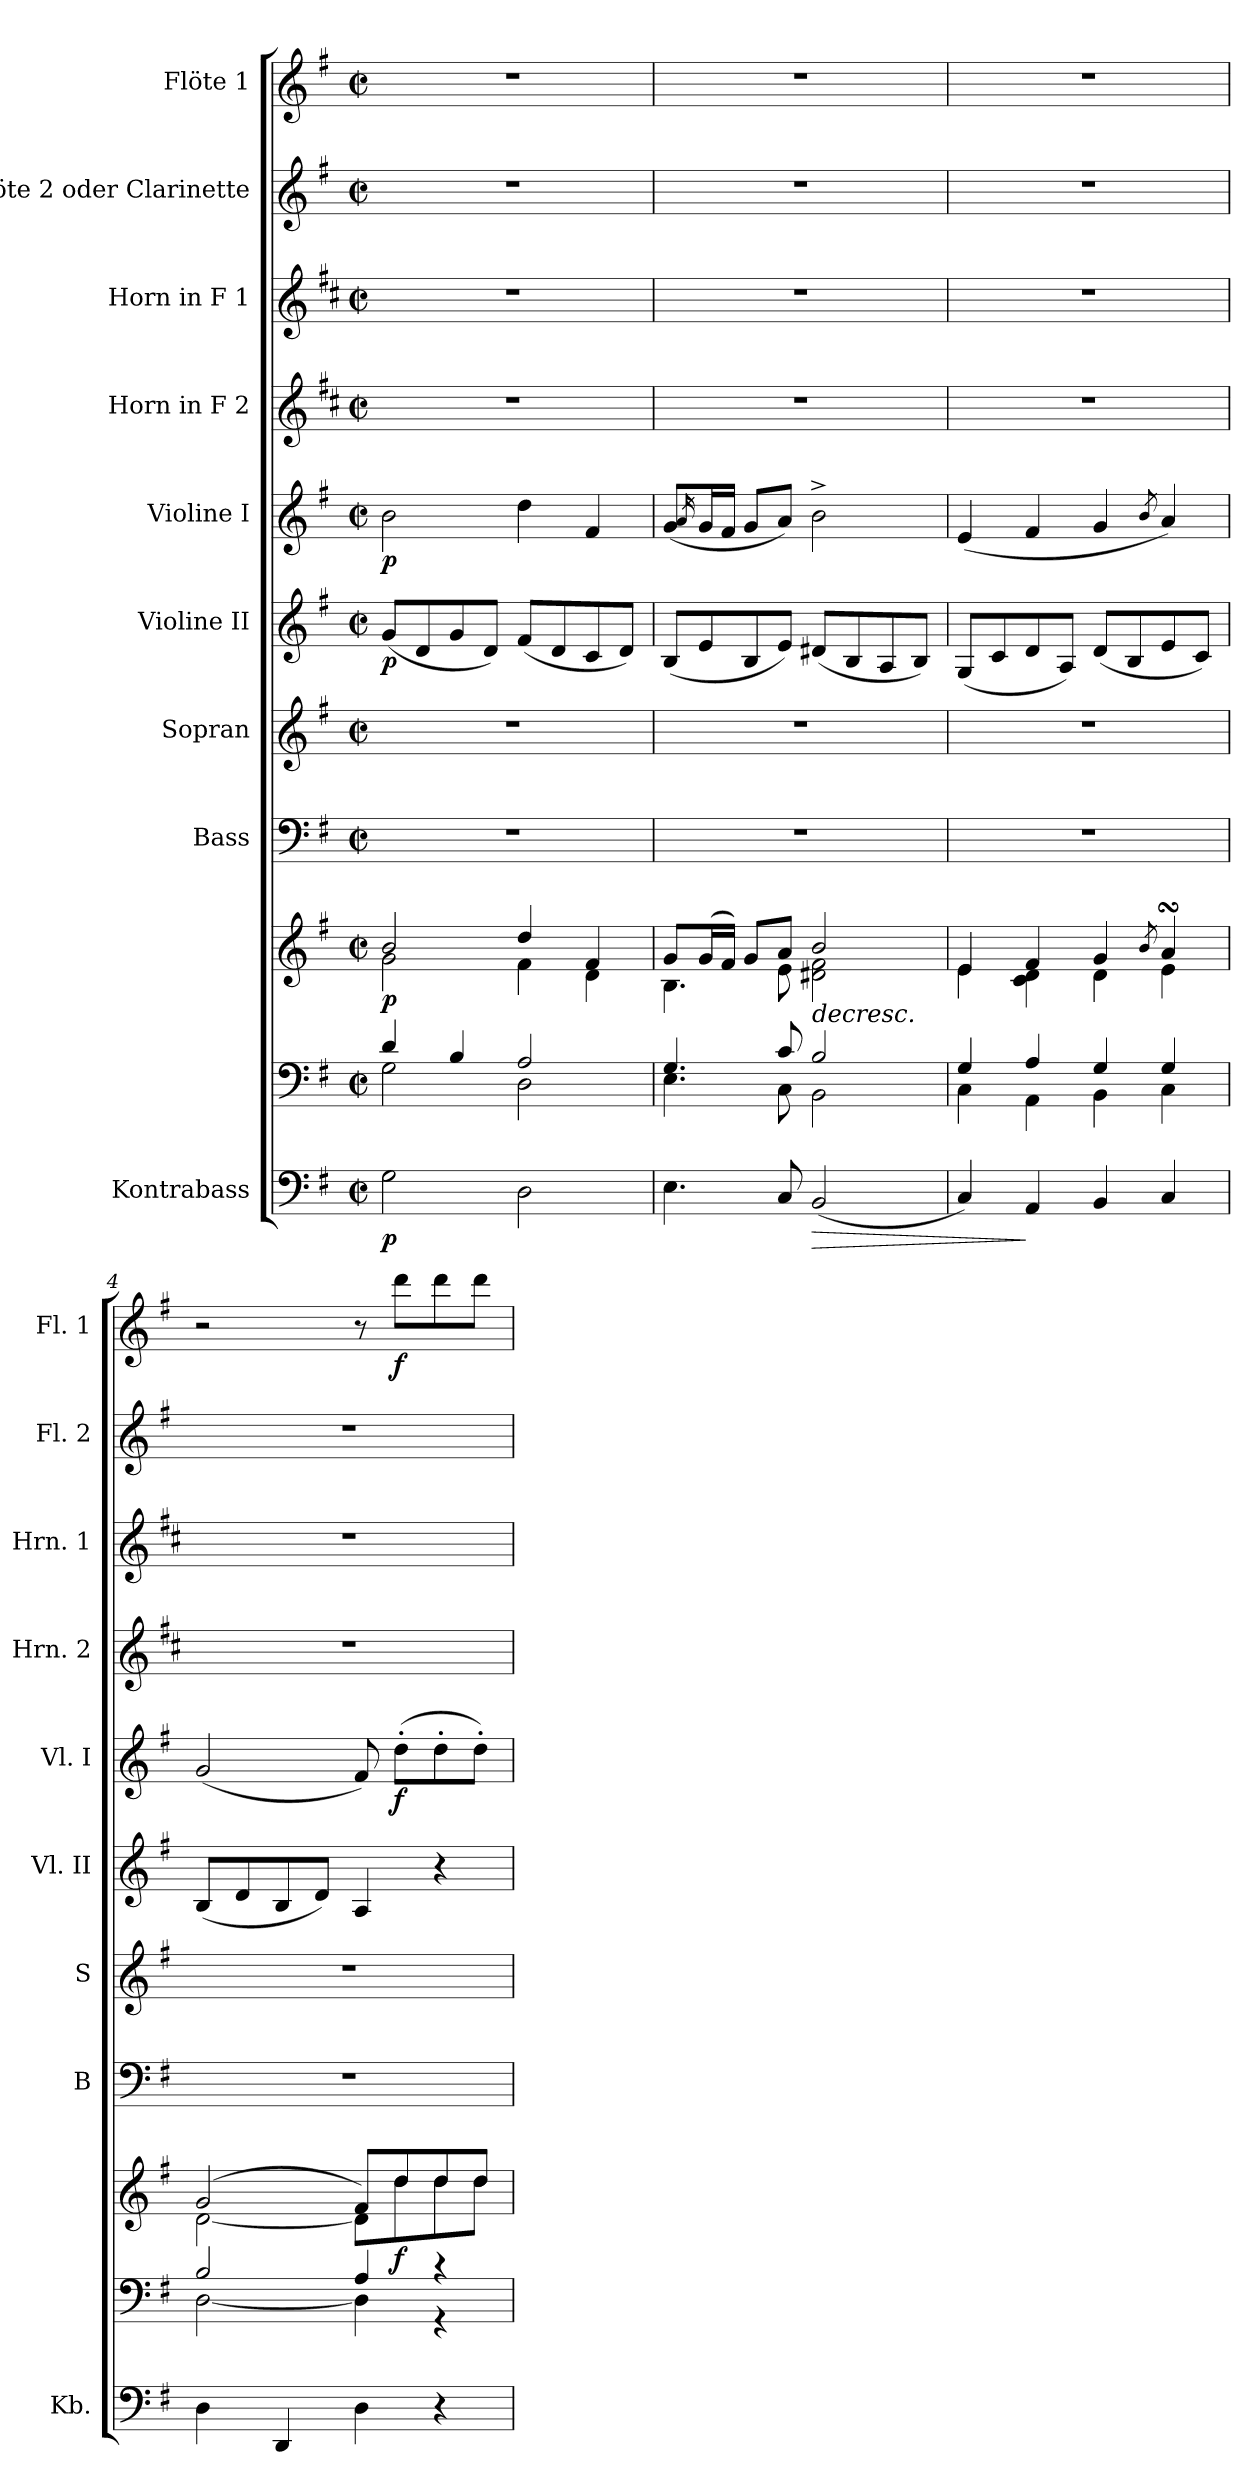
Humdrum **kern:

**kern	**dynam	**kern	**kern	**dynam	**kern	**kern	**kern	**dynam	**kern	**dynam	**kern	**kern	**kern	**kern	**dynam
*part10	*part10	*part9	*part9	*part9	*part8	*part7	*part6	*part6	*part5	*part5	*part4	*part3	*part2	*part1	*part1
*staff11	*staff11	*staff10	*staff9	*staff9/10	*staff8	*staff7	*staff6	*staff6	*staff5	*staff5	*staff4	*staff3	*staff2	*staff1	*staff1
*I"Kontrabass	*	*	*	*	*I"Bass	*I"Sopran	*I"Violine II	*	*I"Violine I	*	*I"Horn in F 2	*I"Horn in F 1	*I"Flöte 2 oder Clarinette	*I"Flöte 1	*
*I'Kb.	*	*	*	*	*I'B	*I'S	*I'Vl. II	*	*I'Vl. I	*	*I'Hrn. 2	*I'Hrn. 1	*I'Fl. 2	*I'Fl. 1	*
*clefF4	*	*clefF4	*clefG2	*	*clefF4	*clefG2	*clefG2	*	*clefG2	*	*clefG2	*clefG2	*clefG2	*clefG2	*
*ITrd7c12	*	*	*	*	*	*	*	*	*	*	*ITrd4c7	*ITrd4c7	*	*	*
*k[f#]	*	*k[f#]	*k[f#]	*	*k[f#]	*k[f#]	*k[f#]	*	*k[f#]	*	*k[f#]	*k[f#]	*k[f#]	*k[f#]	*
*G:	*	*G:	*G:	*	*G:	*G:	*G:	*	*G:	*	*G:	*G:	*G:	*G:	*
*M2/2	*	*M2/2	*M2/2	*	*M2/2	*M2/2	*M2/2	*	*M2/2	*	*M2/2	*M2/2	*M2/2	*M2/2	*
*met(c|)	*	*met(c|)	*met(c|)	*	*met(c|)	*met(c|)	*met(c|)	*	*met(c|)	*	*met(c|)	*met(c|)	*met(c|)	*met(c|)	*
=1	=1	=1	=1	=1	=1	=1	=1	=1	=1	=1	=1	=1	=1	=1	=1
*	*	*^	*^	*	*	*	*	*	*	*	*	*	*	*	*
!	!LO:DY:b	!	!	!	!	!LO:DY:b	!	!	!	!LO:DY:b	!	!LO:DY:b	!	!	!	!	!
2GG\	p	4d/	2G\	2b/	2g\	p	1r	1r	(<8g/L	p	2b\	p	1r	1r	1r	1r	.
.	.	.	.	.	.	.	.	.	8d/	.	.	.	.	.	.	.	.
.	.	4B/	.	.	.	.	.	.	8g/	.	.	.	.	.	.	.	.
.	.	.	.	.	.	.	.	.	8d/J)	.	.	.	.	.	.	.	.
2DD\	.	2A/	2D\	4dd/	4f#\	.	.	.	(<8f#/L	.	4dd\	.	.	.	.	.	.
.	.	.	.	.	.	.	.	.	8d/	.	.	.	.	.	.	.	.
.	.	.	.	4f#/	4d\	.	.	.	8c/	.	4f#/	.	.	.	.	.	.
.	.	.	.	.	.	.	.	.	8d/J)	.	.	.	.	.	.	.	.
=2	=2	=2	=2	=2	=2	=2	=2	=2	=2	=2	=2	=2	=2	=2	=2	=2	=2
4.EE\	.	4.G/	4.E\	8g/L	4.B\	.	1r	1r	(<8B/L	.	(<8g/L	.	1r	1r	1r	1r	.
.	.	.	.	.	.	.	.	.	.	.	16qa/	.	.	.	.	.	.
.	.	.	.	(<16g/L	.	.	.	.	8e/	.	16g/L	.	.	.	.	.	.
.	.	.	.	16f#/JJ)	.	.	.	.	.	.	16f#/JJ	.	.	.	.	.	.
.	.	.	.	8g/L	.	.	.	.	8B/	.	8g/L	.	.	.	.	.	.
8CC/	.	8c/	8C\	8a/J	8e\	]	.	.	8e/J)	.	8a/J)	.	.	.	.	.	.
!	!LO:HP:b	!	!	!	!	!LO:HP:b	!	!	!	!	!	!	!	!	!	!	!
(<2BBB/	>	2B/	2BB\	2b/	2d#X\ 2f#\	>	.	.	(<8d#X/L	.	2b^>\	.	.	.	.	.	.
.	.	.	.	.	.	.	.	.	8B/	.	.	.	.	.	.	.	.
.	.	.	.	.	.	.	.	.	8A/	.	.	.	.	.	.	.	.
.	.	.	.	.	.	.	.	.	8B/J)	.	.	.	.	.	.	.	.
=3	=3	=3	=3	=3	=3	=3	=3	=3	=3	=3	=3	=3	=3	=3	=3	=3	=3
4CC/)	.	4G/	4C\	4e/	4e\	.	1r	1r	(<8G/L	.	(<4e/	.	1r	1r	1r	1r	.
.	.	.	.	.	.	.	.	.	8c/	.	.	.	.	.	.	.	.
4AAA/	]	4A/	4AA\	4f#/	4c\ 4d\	.	.	.	8d/	.	4f#/	.	.	.	.	.	.
.	.	.	.	.	.	.	.	.	8A/J)	.	.	.	.	.	.	.	.
4BBB/	.	4G/	4BB\	4g/	4d\	.	.	.	(<8d/L	.	4g/	.	.	.	.	.	.
.	.	.	.	.	.	.	.	.	8B/	.	.	.	.	.	.	.	.
.	.	.	.	8qb/	.	.	.	.	.	.	8qb/	.	.	.	.	.	.
4CC/	.	4G/	4C\	4asSSS/	4e\	.	.	.	8e/	.	4a/)	.	.	.	.	.	.
.	.	.	.	.	.	.	.	.	8c/J)	.	.	.	.	.	.	.	.
=4	=4	=4	=4	=4	=4	=4	=4	=4	=4	=4	=4	=4	=4	=4	=4	=4	=4
4DD\	.	2B/	[<2D\	(2g/	[<2d\	.	1r	1r	(<8B/L	.	(<2g/	.	1r	1r	1r	2r	.
.	.	.	.	.	.	.	.	.	8d/	.	.	.	.	.	.	.	.
4DDD/	.	.	.	.	.	.	.	.	8B/	.	.	.	.	.	.	.	.
.	.	.	.	.	.	.	.	.	8d/J)	.	.	.	.	.	.	.	.
4DD\	.	4A/	4D\]	8f#/L)	8d\L]	.	.	.	4A/	.	8f#/)	.	.	.	.	8r	.
!	!	!	!	!	!	!LO:DY:b	!	!	!	!	!	!LO:DY:b	!	!	!	!	!LO:DY:b
.	.	.	.	8dd/	8dd\	f	.	.	.	.	(>8dd'>\L	f	.	.	.	8ddd\L	f
4r	.	4r	4r	8dd/	8dd\	.	.	.	4r	.	8dd'>\	.	.	.	.	8ddd\	.
.	.	.	.	8dd/J	8dd\J	.	.	.	.	.	8dd'>\J)	.	.	.	.	8ddd\J	.
*	*	*v	*v	*	*	*	*	*	*	*	*	*	*	*	*	*	*
*	*	*	*v	*v	*	*	*	*	*	*	*	*	*	*	*	*
=	=	=	=	=	=	=	=	=	=	=	=	=	=	=	=
*-	*-	*-	*-	*-	*-	*-	*-	*-	*-	*-	*-	*-	*-	*-	*-
